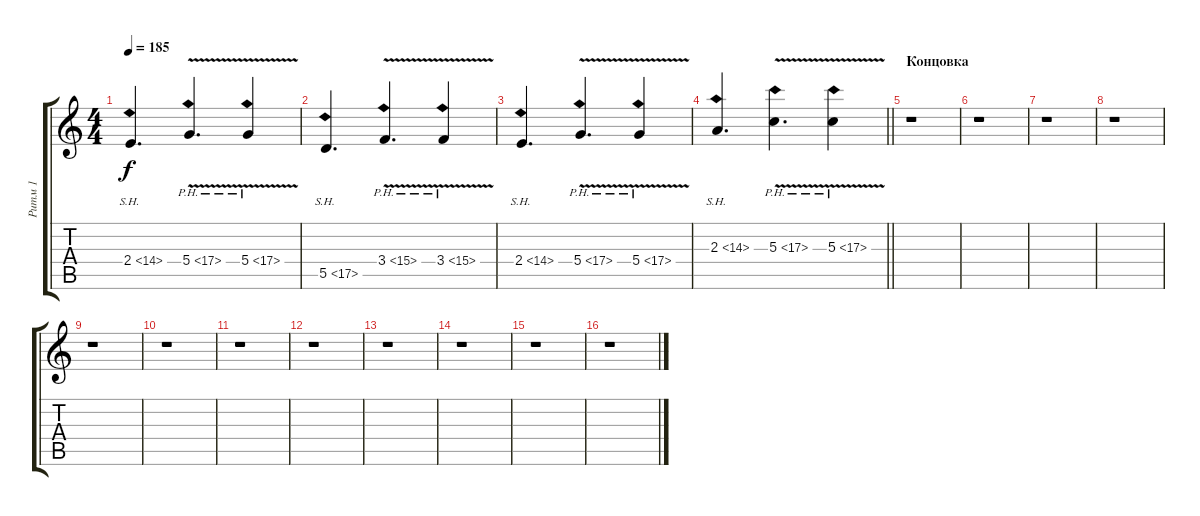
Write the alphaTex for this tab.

\track ("Ритм 1" "Ритм 1") {instrument distortionguitar}
\staff {score tabs}
\tuning (E4 B3 G3 D3 A2 E2) {hide}
\ts (4 4)
\tempo 185
\clef g2
\ks c
2.4{sh 12}.4{d dy f} 5.4{ph 12 v}.4{d} 5.4{ph 12 v}.4 |
5.5{sh 12}.4{d} 3.4{ph 12 v}.4{d} 3.4{ph 12 v}.4 |
2.4{sh 12}.4{d} 5.4{ph 12 v}.4{d} 5.4{ph 12 v}.4 |
\barLineRight lightlight
2.3{sh 12}.4{d} 5.3{ph 12 v}.4{d} 5.3{ph 12 v}.4 |
\section ("" "Концовка")
r.1 |
r.1 |
r.1 |
r.1 |
r.1 |
r.1 |
r.1 |
r.1 |
r.1 |
r.1 |
r.1 |
r.1
